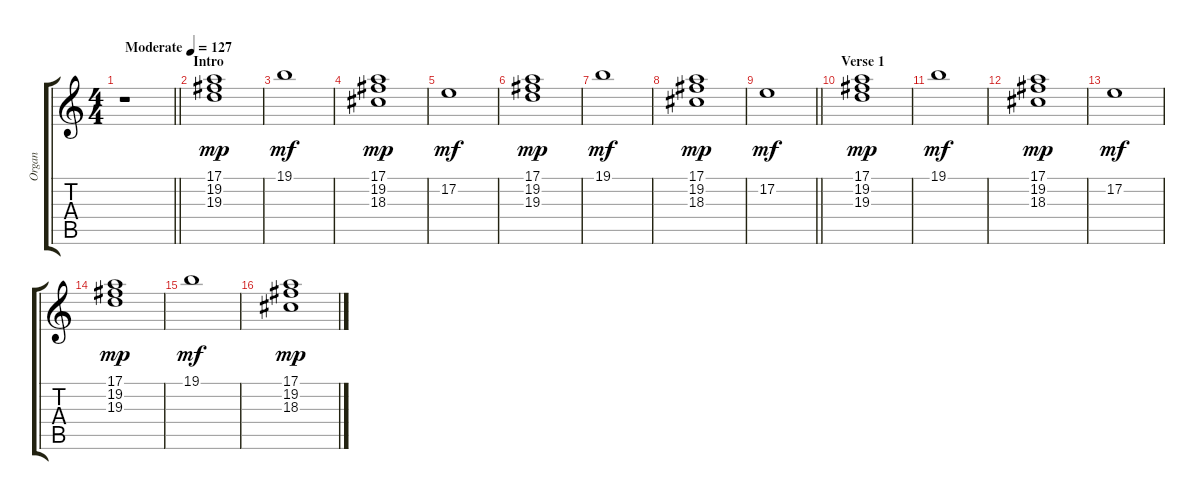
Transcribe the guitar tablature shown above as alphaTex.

\track ("Organ" "Organ") {instrument percussiveorgan}
\staff {score tabs}
\tuning (E4 B3 G3 D3 A2 E2) {hide}
\ts (4 4)
\tempo (127 "Moderate")
\clef g2
\barLineRight lightlight
\ks c
r.1{dy mp instrument percussiveorgan} |
\section ("" "Intro")
(17.1 19.2 19.3).1 |
19.1.1{dy mf} |
(17.1 19.2 18.3).1{dy mp} |
17.2.1{dy mf} |
(17.1 19.2 19.3).1{dy mp} |
19.1.1{dy mf} |
(17.1 19.2 18.3).1{dy mp} |
\barLineRight lightlight
17.2.1{dy mf} |
\section ("" "Verse 1")
(17.1 19.2 19.3).1{dy mp} |
19.1.1{dy mf} |
(17.1 19.2 18.3).1{dy mp} |
17.2.1{dy mf} |
(17.1 19.2 19.3).1{dy mp} |
19.1.1{dy mf} |
(17.1 19.2 18.3).1{dy mp}
